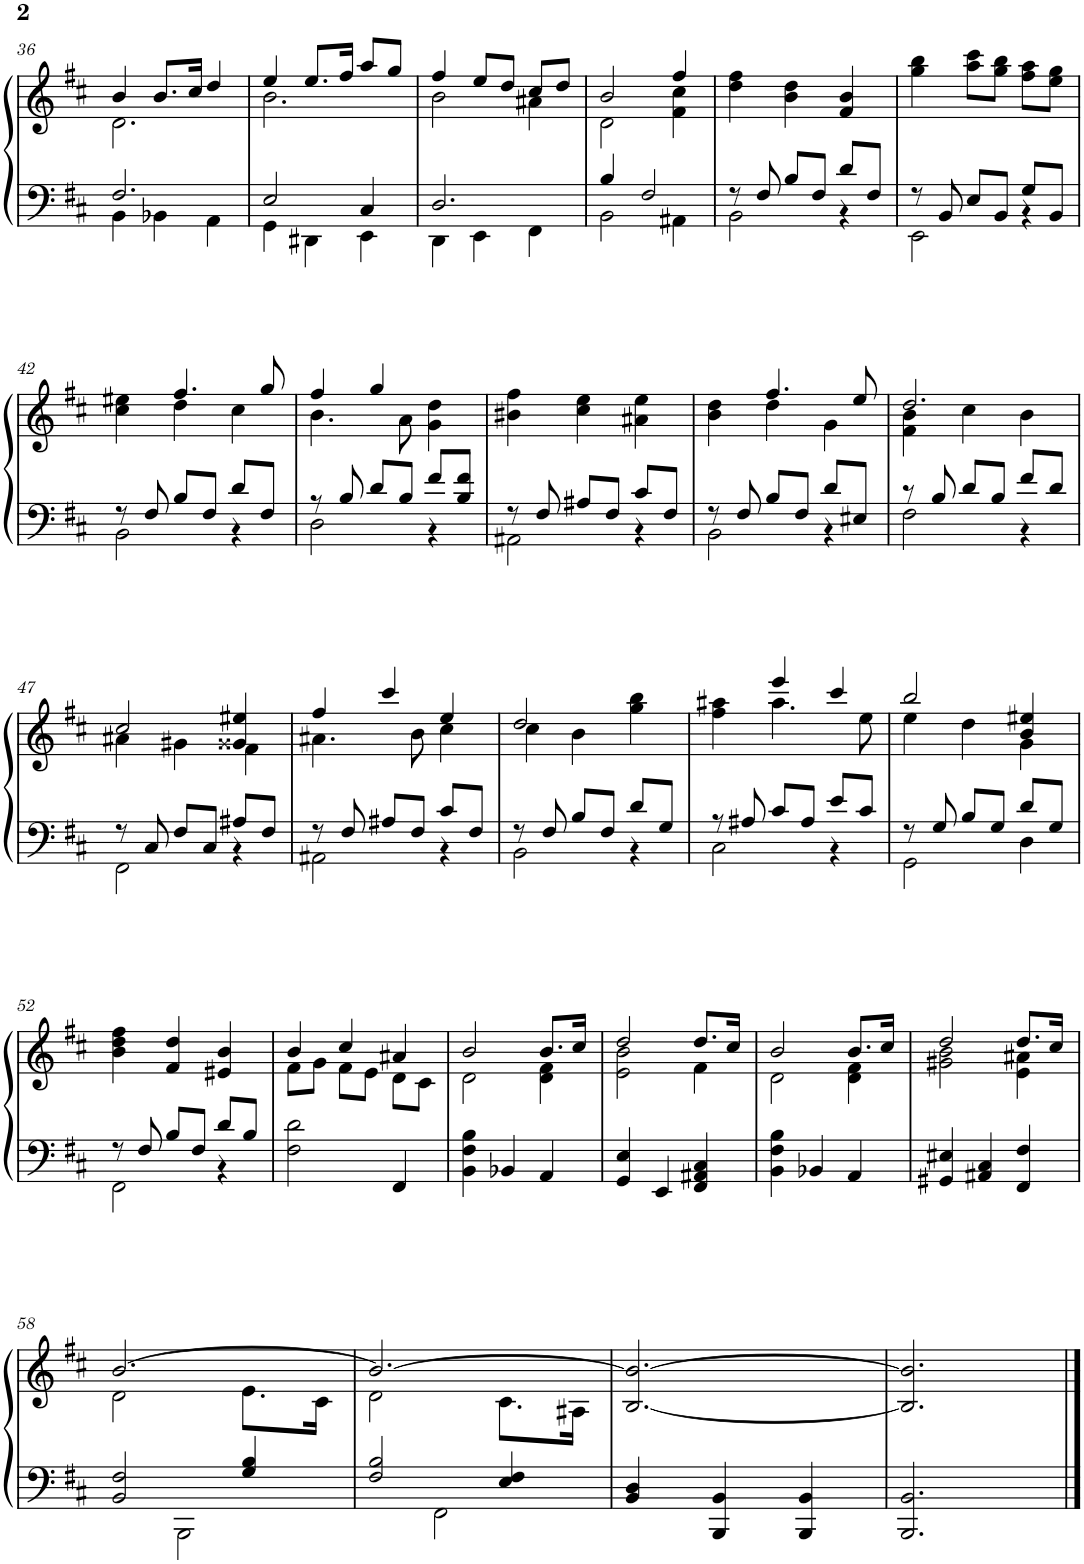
**kern	**kern
*part1	*part1
*staff2	*staff1
*I"Piano	*
*I'Pno.	*
!!LO:PB:g=z
*clefF4	*clefG2
*k[f#c#]	*k[f#c#]
*M3/4	*M3/4
=36	=36
*^	*^
2.F#/	4BB\	4b/	2.d\
.	4BB-X\	8.b/L	.
.	.	16cc#/Jk	.
.	4AA\	4dd/	.
=37	=37	=37	=37
2E/	4GG\	4ee/	2.b\
.	4DD#X\	8.ee/L	.
.	.	16ff#/Jk	.
4C#/	4EE\	8aa/L	.
.	.	8gg/J	.
=38	=38	=38	=38
2.D/	4DD\	4ff#/	2b\
.	4EE\	8ee/L	.
.	.	8dd/J	.
.	4FF#\	8cc#/L	4a#X\
.	.	8dd/J	.
=39	=39	=39	=39
4B/	2BB\	2b/	2d\
2F#/	.	.	.
.	4AA#X\	4ff#/	4f#\ 4cc#\
*	*	*v	*v
=40	=40	=40
8r	2BB\	4dd\ 4ff#\
8F#/	.	.
8B/L	.	4b\ 4dd\
8F#/J	.	.
8d/L	4r	4f#/ 4b/
8F#/J	.	.
=41	=41	=41
8r	2EE\	4gg\ 4bb\
8BB/	.	.
8E/L	.	8aa\ 8ccc#\L
8BB/J	.	8gg\ 8bb\J
8G/L	4r	8ff#\ 8aa\L
8BB/J	.	8ee\ 8gg\J
!!LO:LB:g=z
=42	=42	=42
*	*	*^
8r	2BB\	4cc#\ 4ee#X\	4ryy
8F#/	.	.	.
8B/L	.	4.ff#/	4dd\
8F#/J	.	.	.
8d/L	4r	.	4cc#\
8F#/J	.	8gg/	.
=43	=43	=43	=43
8r	2D\	4ff#/	4.b\
8B/	.	.	.
8d/L	.	4gg/	.
8B/J	.	.	8a\
8f#/L	4r	4g\ 4dd\	4ryy
8B/ 8f#/J	.	.	.
*	*	*v	*v
=44	=44	=44
8r	2AA#X\	4b#X\ 4ff#\
8F#/	.	.
8A#X/L	.	4cc#\ 4ee\
8F#/J	.	.
8c#/L	4r	4a#X\ 4ee\
8F#/J	.	.
=45	=45	=45
*	*	*^
8r	2BB\	4b\ 4dd\	4ryy
8F#/	.	.	.
8B/L	.	4.ff#/	4dd\
8F#/J	.	.	.
8d/L	4r	.	4g\
8E#X/J	.	8ee/	.
=46	=46	=46	=46
8r	2F#\	2.dd/	4f#\ 4b\
8B/	.	.	.
8d/L	.	.	4cc#\
8B/J	.	.	.
8f#/L	4r	.	4b\
8d/J	.	.	.
!!LO:LB:g=z	!!
=47	=47	=47	=47
8r	2FF#\	2cc#/	4a#X\
8C#/	.	.	.
8F#/L	.	.	4g#X\
8C#/J	.	.	.
8A#X/L	4r	4g##X/ 4ee#X/	4f#\
8F#/J	.	.	.
=48	=48	=48	=48
8r	2AA#X\	4ff#/	4.a#X\
8F#/	.	.	.
8A#X/L	.	4ccc#/	.
8F#/J	.	.	8b\
8c#/L	4r	4ee/	4cc#\
8F#/J	.	.	.
=49	=49	=49	=49
8r	2BB\	2dd/	4cc#\
8F#/	.	.	.
8B/L	.	.	4b\
8F#/J	.	.	.
8d/L	4r	4gg\ 4bb\	4ryy
8G/J	.	.	.
=50	=50	=50	=50
8r	2C#\	4ff#\ 4aa#X\	4ryy
8A#X/	.	.	.
8c#/L	.	4eee/	4.aa#\
8A#/J	.	.	.
8e/L	4r	4ccc#/	.
8c#/J	.	.	8ee\
=51	=51	=51	=51
8r	2GG\	2bb/	4ee\
8G/	.	.	.
8B/L	.	.	4dd\
8G/J	.	.	.
8d/L	4D\	4b/ 4ee#X/	4g\
8G/J	.	.	.
*	*	*v	*v
!!LO:LB:g=z
=52	=52	=52
8r	2FF#\	4b\ 4dd\ 4ff#\
8F#/	.	.
8B/L	.	4f#/ 4dd/
8F#/J	.	.
8d/L	4r	4e#X/ 4b/
8B/J	.	.
*v	*v	*
=53	=53
*	*^
2F#\ 2d\	4b/	8f#\L
.	.	8g\J
.	4cc#/	8f#\L
.	.	8e\J
4FF#/	4a#X/	8d\L
.	.	8c#\J
=54	=54	=54
4BB\ 4F#\ 4B\	2b/	2d\
4BB-X/	.	.
4AA/	8.b/L	4d\ 4f#\
.	16cc#/Jk	.
=55	=55	=55
4GG/ 4E/	2dd/	2e\ 2b\
4EE/	.	.
4FF#/ 4AA#X/ 4C#/	8.dd/L	4f#\
.	16cc#/Jk	.
=56	=56	=56
4BB\ 4F#\ 4B\	2b/	2d\
4BB-X/	.	.
4AA/	8.b/L	4d\ 4f#\
.	16cc#/Jk	.
=57	=57	=57
4GG#X/ 4E#X/	2dd/	2g#X\ 2b\
4AA#X/ 4C#/	.	.
4FF#/ 4F#/	8.dd/L	4e\ 4a#X\
.	16cc#/Jk	.
!!LO:LB:g=z	!!
=58	=58	=58
*^	*	*
2BB/ 2F#/	4ryy	[2.b/	2d\
.	2BBB\	.	.
4G/ 4B/	.	.	8.e\L
.	.	.	16c#\Jk
=59	=59	=59	=59
2F#/ 2B/	4ryy	2.b/_	2d\
.	2FF#\	.	.
4E/ 4F#/	.	.	8.c#\L
.	.	.	16A#X\Jk
*v	*v	*	*
*	*v	*v
=60	=60
4BB/ 4D/	[2.B/ 2.b/_
4BBB/ 4BB/	.
4BBB/ 4BB/	.
=61	=61
2.BBB/ 2.BB/	2.B/] 2.b/]
==	==
*-	*-
